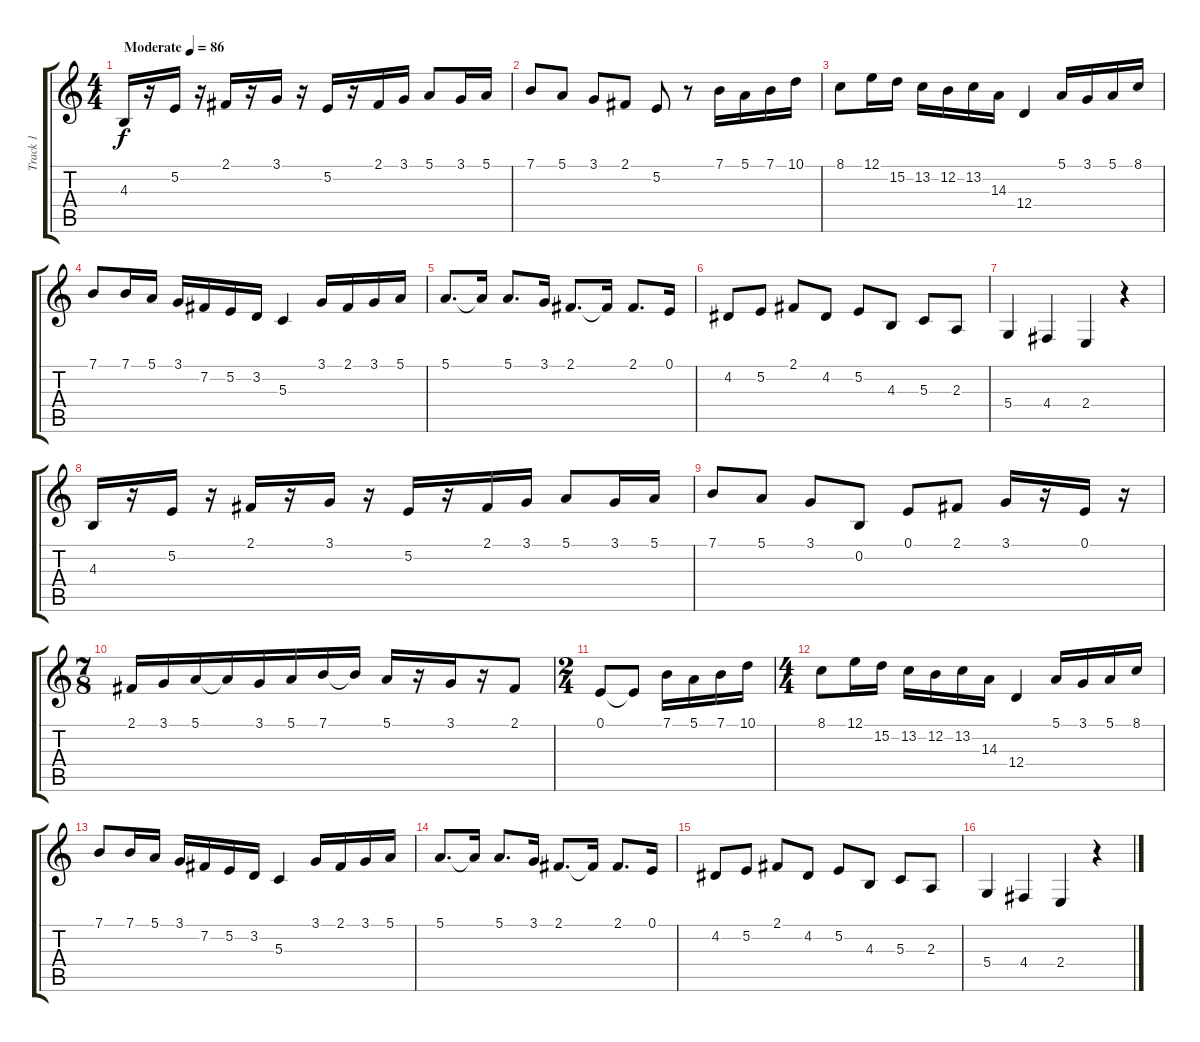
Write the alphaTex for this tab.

\track ("Track 1" "Track 1") {instrument violin}
\staff {score tabs}
\tuning (E4 B3 G3 D3 A2 E2) {hide}
\ts (4 4)
\tempo (86 "Moderate")
\clef g2
\ks c
4.3.16{dy f instrument violin} r.16 5.2.16 r.16 2.1.16 r.16 3.1.16 r.16 5.2.16 r.16 2.1.16 3.1.16 5.1.8 3.1.16 5.1.16 |
7.1.8 5.1.8 3.1.8 2.1.8 5.2.8 r.8 7.1.16 5.1.16 7.1.16 10.1.16 |
8.1.8 12.1.16 15.2.16 13.2.16 12.2.16 13.2.16 14.3.16 12.4.4 5.1.16 3.1.16 5.1.16 8.1.16 |
7.1.8 7.1.16 5.1.16 3.1.16 7.2.16 5.2.16 3.2.16 5.3.4 3.1.16 2.1.16 3.1.16 5.1.16 |
5.1.8{d} 5.1{t}.16 5.1.8{d} 3.1.16 2.1.8{d} 2.1{t}.16 2.1.8{d} 0.1.16 |
4.2.8 5.2.8 2.1.8 4.2.8 5.2.8 4.3.8 5.3.8 2.3.8 |
5.4.4 4.4.4 2.4.4 r.4 |
4.3.16 r.16 5.2.16 r.16 2.1.16 r.16 3.1.16 r.16 5.2.16 r.16 2.1.16 3.1.16 5.1.8 3.1.16 5.1.16 |
7.1.8 5.1.8 3.1.8 0.2.8 0.1.8 2.1.8 3.1.16 r.16 0.1.16 r.16 |
\ts (7 8)
2.1.16 3.1.16 5.1.16 5.1{t}.16 3.1.16 5.1.16 7.1.16 7.1{t}.16 5.1.16 r.16 3.1.16 r.16 2.1.8 |
\ts (2 4)
0.1.8 0.1{t}.8 7.1.16 5.1.16 7.1.16 10.1.16 |
\ts (4 4)
8.1.8 12.1.16 15.2.16 13.2.16 12.2.16 13.2.16 14.3.16 12.4.4 5.1.16 3.1.16 5.1.16 8.1.16 |
7.1.8 7.1.16 5.1.16 3.1.16 7.2.16 5.2.16 3.2.16 5.3.4 3.1.16 2.1.16 3.1.16 5.1.16 |
5.1.8{d} 5.1{t}.16 5.1.8{d} 3.1.16 2.1.8{d} 2.1{t}.16 2.1.8{d} 0.1.16 |
4.2.8 5.2.8 2.1.8 4.2.8 5.2.8 4.3.8 5.3.8 2.3.8 |
5.4.4 4.4.4 2.4.4 r.4
